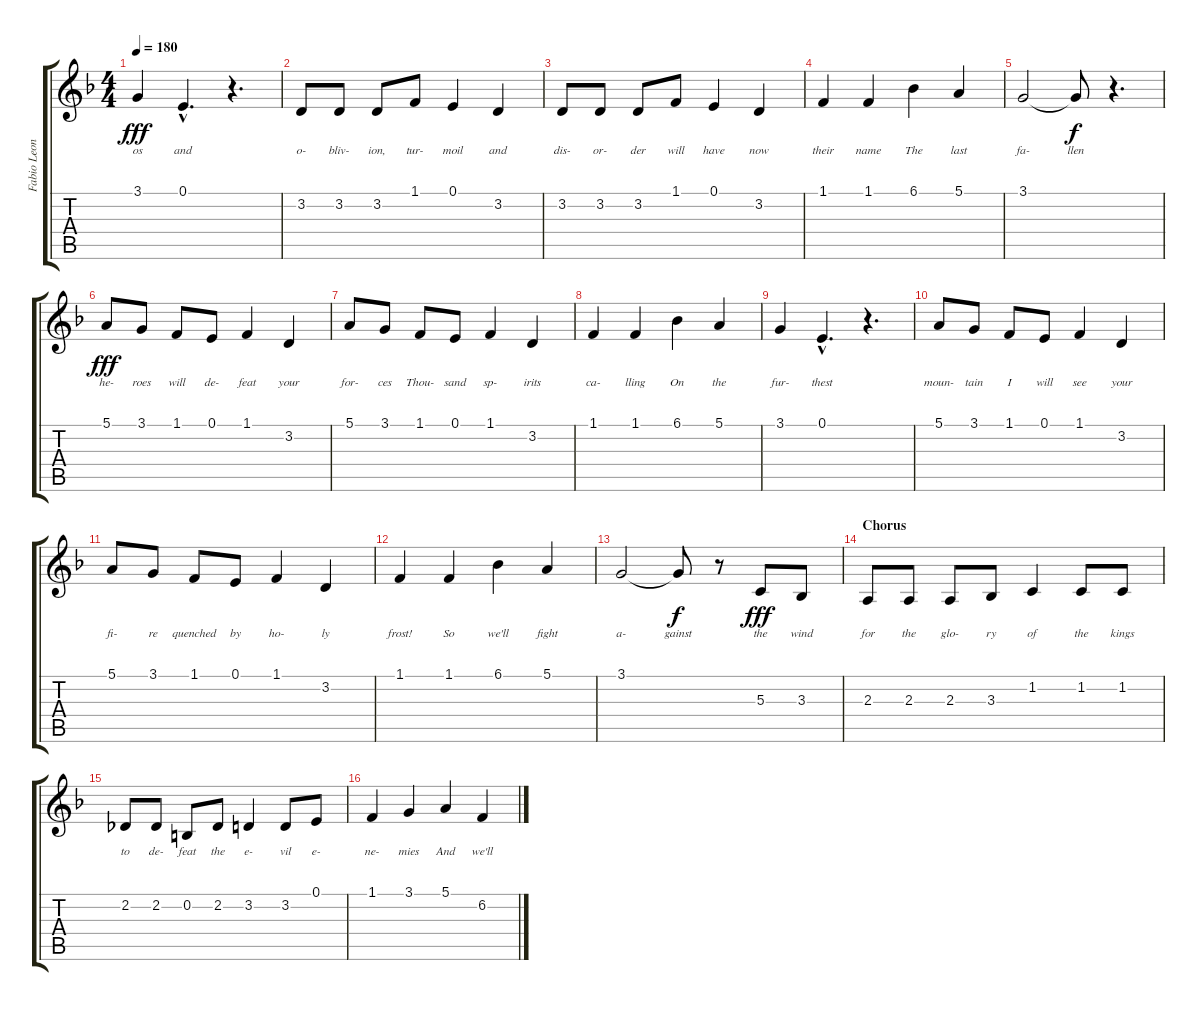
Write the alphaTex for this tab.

\track ("Fabio Leone" "Fabio Leon") {instrument lead2sawtooth}
\staff {score tabs}
\tuning (E4 B3 G3 D3 A2 E2) {hide}
\ts (4 4)
\tempo 180
\clef g2
\ks dminor
3.1.4{lyrics (0 "os") lyrics (1 "") lyrics (2 "") lyrics (3 "") lyrics (4 "") dy fff} 0.1{hac}.4{d lyrics (0 "and") lyrics (1 "") lyrics (2 "") lyrics (3 "") lyrics (4 "")} r.4{d} |
3.2.8{lyrics (0 "o-") lyrics (1 "") lyrics (2 "") lyrics (3 "") lyrics (4 "")} 3.2.8{lyrics (0 "bliv-") lyrics (1 "") lyrics (2 "") lyrics (3 "") lyrics (4 "")} 3.2.8{lyrics (0 "ion,") lyrics (1 "") lyrics (2 "") lyrics (3 "") lyrics (4 "")} 1.1.8{lyrics (0 "tur-") lyrics (1 "") lyrics (2 "") lyrics (3 "") lyrics (4 "")} 0.1.4{lyrics (0 "moil") lyrics (1 "") lyrics (2 "") lyrics (3 "") lyrics (4 "")} 3.2.4{lyrics (0 "and") lyrics (1 "") lyrics (2 "") lyrics (3 "") lyrics (4 "")} |
3.2.8{lyrics (0 "dis-") lyrics (1 "") lyrics (2 "") lyrics (3 "") lyrics (4 "")} 3.2.8{lyrics (0 "or-") lyrics (1 "") lyrics (2 "") lyrics (3 "") lyrics (4 "")} 3.2.8{lyrics (0 "der") lyrics (1 "") lyrics (2 "") lyrics (3 "") lyrics (4 "")} 1.1.8{lyrics (0 "will") lyrics (1 "") lyrics (2 "") lyrics (3 "") lyrics (4 "")} 0.1.4{lyrics (0 "have") lyrics (1 "") lyrics (2 "") lyrics (3 "") lyrics (4 "")} 3.2.4{lyrics (0 "now") lyrics (1 "") lyrics (2 "") lyrics (3 "") lyrics (4 "")} |
1.1.4{lyrics (0 "their") lyrics (1 "") lyrics (2 "") lyrics (3 "") lyrics (4 "")} 1.1.4{lyrics (0 "name") lyrics (1 "") lyrics (2 "") lyrics (3 "") lyrics (4 "")} 6.1.4{lyrics (0 "The") lyrics (1 "") lyrics (2 "") lyrics (3 "") lyrics (4 "")} 5.1.4{lyrics (0 "last") lyrics (1 "") lyrics (2 "") lyrics (3 "") lyrics (4 "")} |
3.1.2{lyrics (0 "fa-") lyrics (1 "") lyrics (2 "") lyrics (3 "") lyrics (4 "")} 3.1{t}.8{lyrics (0 "llen") lyrics (1 "") lyrics (2 "") lyrics (3 "") lyrics (4 "") dy f} r.4{d} |
5.1.8{lyrics (0 "he-") lyrics (1 "") lyrics (2 "") lyrics (3 "") lyrics (4 "") dy fff} 3.1.8{lyrics (0 "roes") lyrics (1 "") lyrics (2 "") lyrics (3 "") lyrics (4 "")} 1.1.8{lyrics (0 "will") lyrics (1 "") lyrics (2 "") lyrics (3 "") lyrics (4 "")} 0.1.8{lyrics (0 "de-") lyrics (1 "") lyrics (2 "") lyrics (3 "") lyrics (4 "")} 1.1.4{lyrics (0 "feat") lyrics (1 "") lyrics (2 "") lyrics (3 "") lyrics (4 "")} 3.2.4{lyrics (0 "your") lyrics (1 "") lyrics (2 "") lyrics (3 "") lyrics (4 "")} |
5.1.8{lyrics (0 "for-") lyrics (1 "") lyrics (2 "") lyrics (3 "") lyrics (4 "")} 3.1.8{lyrics (0 "ces") lyrics (1 "") lyrics (2 "") lyrics (3 "") lyrics (4 "")} 1.1.8{lyrics (0 "Thou-") lyrics (1 "") lyrics (2 "") lyrics (3 "") lyrics (4 "")} 0.1.8{lyrics (0 "sand") lyrics (1 "") lyrics (2 "") lyrics (3 "") lyrics (4 "")} 1.1.4{lyrics (0 "sp-") lyrics (1 "") lyrics (2 "") lyrics (3 "") lyrics (4 "")} 3.2.4{lyrics (0 "irits") lyrics (1 "") lyrics (2 "") lyrics (3 "") lyrics (4 "")} |
1.1.4{lyrics (0 "ca-") lyrics (1 "") lyrics (2 "") lyrics (3 "") lyrics (4 "")} 1.1.4{lyrics (0 "lling") lyrics (1 "") lyrics (2 "") lyrics (3 "") lyrics (4 "")} 6.1.4{lyrics (0 "On") lyrics (1 "") lyrics (2 "") lyrics (3 "") lyrics (4 "")} 5.1.4{lyrics (0 "the") lyrics (1 "") lyrics (2 "") lyrics (3 "") lyrics (4 "")} |
3.1.4{lyrics (0 "fur-") lyrics (1 "") lyrics (2 "") lyrics (3 "") lyrics (4 "")} 0.1{hac}.4{d lyrics (0 "thest") lyrics (1 "") lyrics (2 "") lyrics (3 "") lyrics (4 "")} r.4{d} |
5.1.8{lyrics (0 "moun-") lyrics (1 "") lyrics (2 "") lyrics (3 "") lyrics (4 "")} 3.1.8{lyrics (0 "tain") lyrics (1 "") lyrics (2 "") lyrics (3 "") lyrics (4 "")} 1.1.8{lyrics (0 "I") lyrics (1 "") lyrics (2 "") lyrics (3 "") lyrics (4 "")} 0.1.8{lyrics (0 "will") lyrics (1 "") lyrics (2 "") lyrics (3 "") lyrics (4 "")} 1.1.4{lyrics (0 "see") lyrics (1 "") lyrics (2 "") lyrics (3 "") lyrics (4 "")} 3.2.4{lyrics (0 "your") lyrics (1 "") lyrics (2 "") lyrics (3 "") lyrics (4 "")} |
5.1.8{lyrics (0 "fi-") lyrics (1 "") lyrics (2 "") lyrics (3 "") lyrics (4 "")} 3.1.8{lyrics (0 "re") lyrics (1 "") lyrics (2 "") lyrics (3 "") lyrics (4 "")} 1.1.8{lyrics (0 "quenched") lyrics (1 "") lyrics (2 "") lyrics (3 "") lyrics (4 "")} 0.1.8{lyrics (0 "by") lyrics (1 "") lyrics (2 "") lyrics (3 "") lyrics (4 "")} 1.1.4{lyrics (0 "ho-") lyrics (1 "") lyrics (2 "") lyrics (3 "") lyrics (4 "")} 3.2.4{lyrics (0 "ly") lyrics (1 "") lyrics (2 "") lyrics (3 "") lyrics (4 "")} |
1.1.4{lyrics (0 "frost!") lyrics (1 "") lyrics (2 "") lyrics (3 "") lyrics (4 "")} 1.1.4{lyrics (0 "So") lyrics (1 "") lyrics (2 "") lyrics (3 "") lyrics (4 "")} 6.1.4{lyrics (0 "we'll") lyrics (1 "") lyrics (2 "") lyrics (3 "") lyrics (4 "")} 5.1.4{lyrics (0 "fight") lyrics (1 "") lyrics (2 "") lyrics (3 "") lyrics (4 "")} |
3.1.2{lyrics (0 "a-") lyrics (1 "") lyrics (2 "") lyrics (3 "") lyrics (4 "")} 3.1{t}.8{lyrics (0 "gainst") lyrics (1 "") lyrics (2 "") lyrics (3 "") lyrics (4 "") dy f} r.8 5.3.8{lyrics (0 "the") lyrics (1 "") lyrics (2 "") lyrics (3 "") lyrics (4 "") dy fff} 3.3.8{lyrics (0 "wind") lyrics (1 "") lyrics (2 "") lyrics (3 "") lyrics (4 "")} |
\section ("" "Chorus")
2.3.8{lyrics (0 "for") lyrics (1 "") lyrics (2 "") lyrics (3 "") lyrics (4 "")} 2.3.8{lyrics (0 "the") lyrics (1 "") lyrics (2 "") lyrics (3 "") lyrics (4 "")} 2.3.8{lyrics (0 "glo-") lyrics (1 "") lyrics (2 "") lyrics (3 "") lyrics (4 "")} 3.3.8{lyrics (0 "ry") lyrics (1 "") lyrics (2 "") lyrics (3 "") lyrics (4 "")} 1.2.4{lyrics (0 "of") lyrics (1 "") lyrics (2 "") lyrics (3 "") lyrics (4 "")} 1.2.8{lyrics (0 "the") lyrics (1 "") lyrics (2 "") lyrics (3 "") lyrics (4 "")} 1.2.8{lyrics (0 "kings") lyrics (1 "") lyrics (2 "") lyrics (3 "") lyrics (4 "")} |
2.2.8{lyrics (0 "to") lyrics (1 "") lyrics (2 "") lyrics (3 "") lyrics (4 "")} 2.2.8{lyrics (0 "de-") lyrics (1 "") lyrics (2 "") lyrics (3 "") lyrics (4 "")} 0.2.8{lyrics (0 "feat") lyrics (1 "") lyrics (2 "") lyrics (3 "") lyrics (4 "")} 2.2.8{lyrics (0 "the") lyrics (1 "") lyrics (2 "") lyrics (3 "") lyrics (4 "")} 3.2.4{lyrics (0 "e-") lyrics (1 "") lyrics (2 "") lyrics (3 "") lyrics (4 "")} 3.2.8{lyrics (0 "vil") lyrics (1 "") lyrics (2 "") lyrics (3 "") lyrics (4 "")} 0.1.8{lyrics (0 "e-") lyrics (1 "") lyrics (2 "") lyrics (3 "") lyrics (4 "")} |
1.1.4{lyrics (0 "ne-") lyrics (1 "") lyrics (2 "") lyrics (3 "") lyrics (4 "")} 3.1.4{lyrics (0 "mies") lyrics (1 "") lyrics (2 "") lyrics (3 "") lyrics (4 "")} 5.1.4{lyrics (0 "And") lyrics (1 "") lyrics (2 "") lyrics (3 "") lyrics (4 "")} 6.2.4{lyrics (0 "we'll") lyrics (1 "") lyrics (2 "") lyrics (3 "") lyrics (4 "")}
